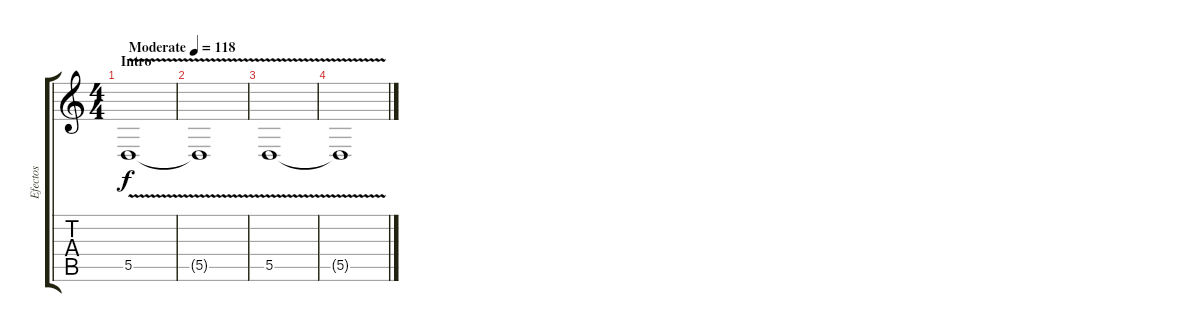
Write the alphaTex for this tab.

\track ("Efectos" "Efectos") {instrument seashore}
\staff {score tabs}
\tuning (E4 B3 G3 D3 A2 E2) {hide}
\ts (4 4)
\section ("" "Intro")
\tempo (118 "Moderate")
\clef g2
\ks c
5.5{v}.1{dy f instrument seashore} |
5.5{t}.1 |
5.5{v}.1 |
5.5{t}.1
